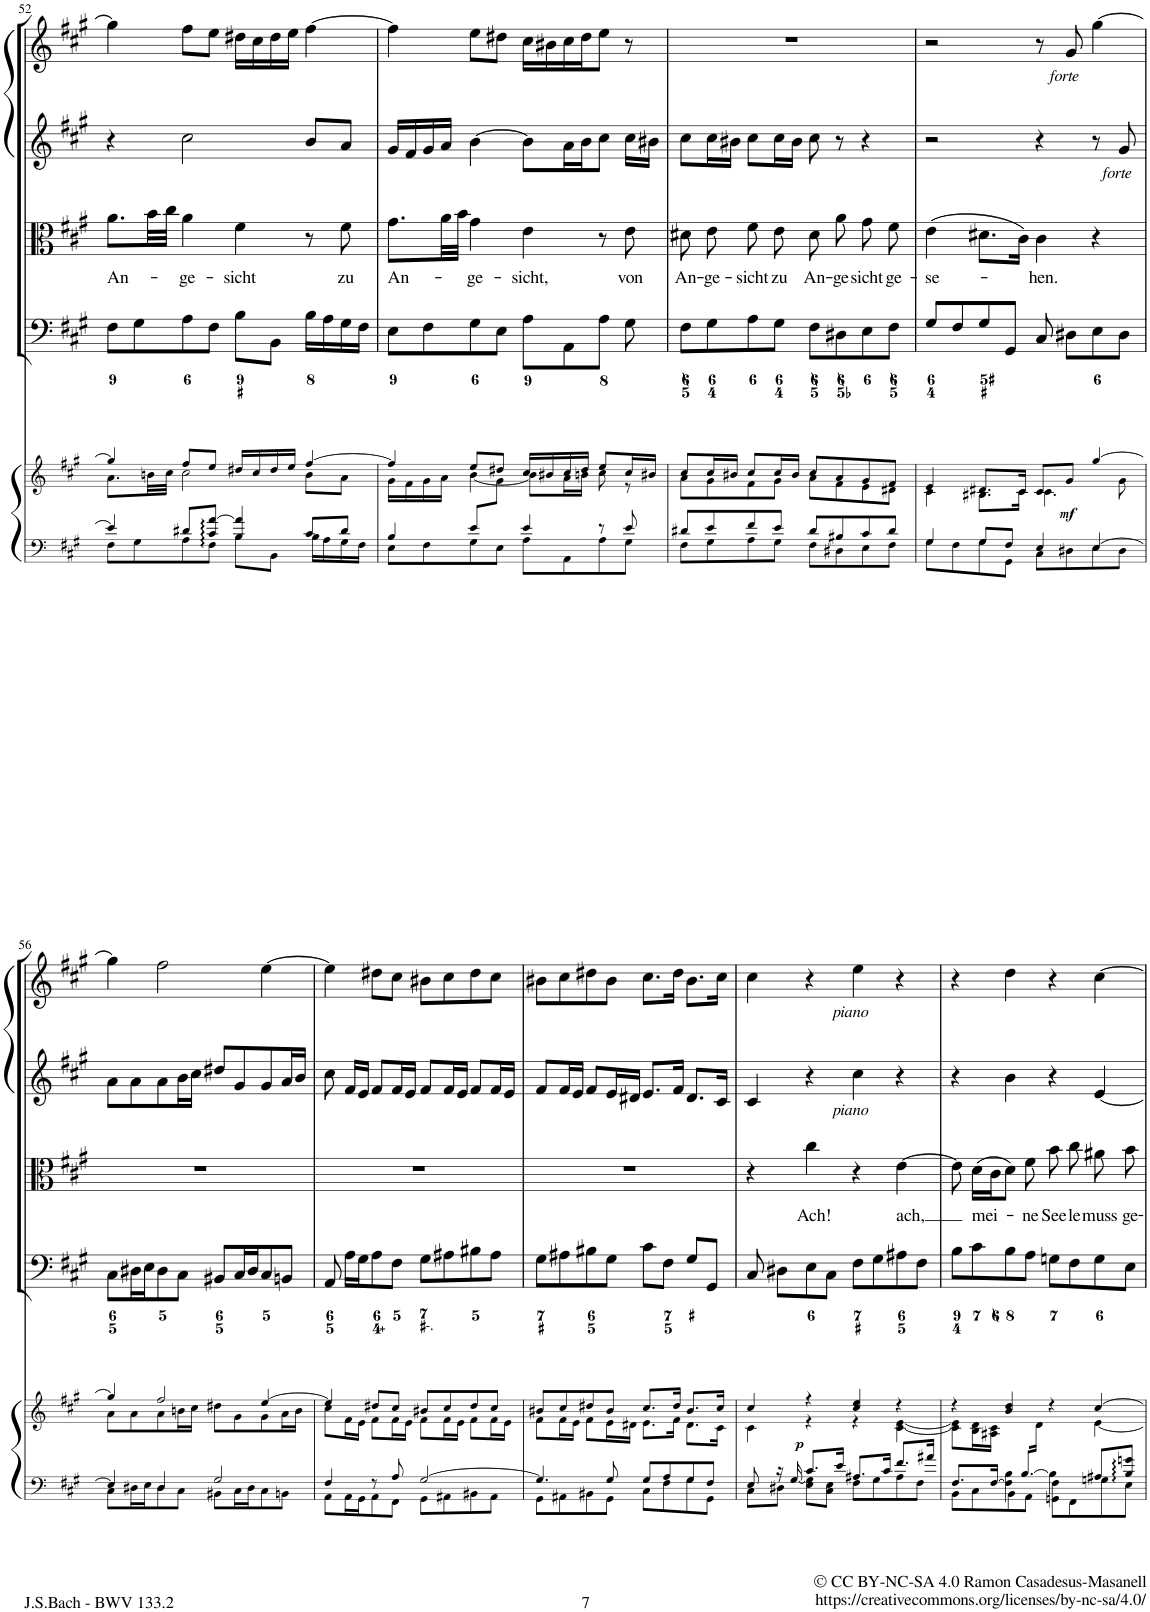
**kern	**kern	**dynam	**kern	**kern	**text	**kern	**dynam	**kern	**dynam
*part5	*part5	*part5	*part4	*part3	*part3	*part2	*part2	*part1	*part1
*staff6	*staff5	*staff5/6	*staff4	*staff3	*staff3	*staff2	*staff2	*staff1	*staff1
*I"Piano reduction	*	*	*I"Continuo	*I"Alto	*	*I"Oboe d'amore II	*	*I"Oboe d'amore I	*
*I'Pno	*	*	*	*	*	*I'Ob	*	*I'Ob	*
!!LO:PB:g=z
*clefF4	*clefG2	*	*clefF4	*clefC3	*	*clefG2	*	*clefG2	*
*k[f#c#g#]	*k[f#c#g#]	*	*k[f#c#g#]	*k[f#c#g#]	*	*k[f#c#g#]	*	*k[f#c#g#]	*
*M2/2	*M2/2	*	*M2/2	*M2/2	*	*M2/2	*	*M2/2	*
*met(c|)	*met(c|)	*	*met(c|)	*met(c|)	*	*met(c|)	*	*met(c|)	*
=52	=52	=52	=52	=52	=52	=52	=52	=52	=52
*^	*^	*	*	*	*	*	*	*	*
!	!	!	!	!	!	!	!LO:LY:b	!	!	!	!
4e/]	8F#\L	4gg#/]	8.a\L	.	8F#\L	8.a\L	An-	4r	.	4gg#\]	.
.	8G#\	.	.	.	8G#\	.	.	.	.	.	.
.	.	.	32bn\LL	.	.	32b\LL	.	.	.	.	.
.	.	.	32cc#\JJJ	.	.	32cc#\JJJ	.	.	.	.	.
!	!	!	!	!	!	!	!LO:LY:b	!	!	!	!
8d#X/L	8A\	8ff#/L	2cc#\	.	8A\	4a\	-ge-	2cc#\	.	8ff#\L	.
8c#/:: [8a/::J	8F#\J	8ee/J	.	.	8F#\J	.	.	.	.	8ee\J	.
!	!	!	!	!	!	!	!LO:LY:b	!	!	!	!
4B/ 4a/]	8B\L	16dd#X/LL	.	.	8B\L	4f#\	-sicht	.	.	16dd#X\LL	.
.	.	16cc#/	.	.	.	.	.	.	.	16cc#\	.
.	8BB\J	16dd#/	.	.	8BB\J	.	.	.	.	16dd#\	.
.	.	16ee/JJ	.	.	.	.	.	.	.	16ee\JJ	.
8c#/L	16B\LL	[4ff#/	8b\L	.	16B\LL	8r	.	8b/L	.	[4ff#\	.
.	16A\	.	.	.	16A\	.	.	.	.	.	.
!	!	!	!	!	!	!	!LO:LY:b	!	!	!	!
8d#/J	16G#\	.	8a\J	.	16G#\	8f#\	zu	8a/J	.	.	.
.	16F#\JJ	.	.	.	16F#\JJ	.	.	.	.	.	.
=53	=53	=53	=53	=53	=53	=53	=53	=53	=53	=53	=53
*	*	*	*^	*	*	*	*	*	*	*	*
!	!	!	!	!	!	!	!	!LO:LY:b	!	!	!	!
4B/	8E\L	4ff#/]	16g#\LL	4.ryy	.	8E\L	8.g#\L	An-	16g#/LL	.	4ff#\]	.
.	.	.	16f#\	.	.	.	.	.	16f#/	.	.	.
.	8F#\	.	16g#\	.	.	8F#\	.	.	16g#/	.	.	.
.	.	.	16a\JJ	.	.	.	32a\LL	.	16a/JJ	.	.	.
.	.	.	.	.	.	.	32b\JJJ	.	.	.	.	.
!	!	!	!	!	!	!	!	!LO:LY:b	!	!	!	!
8e/L	8G#\	8ee/L	[4b\	.	.	8G#\	4g#\	-ge-	[4b\	.	8ee\L	.
8ryy	8E\J	8dd#X/J	.	8g#\J	.	8E\J	.	.	.	.	8dd#X\J	.
!	!	!	!	!	!	!	!	!LO:LY:b	!	!	!	!
4e/	8A\L	16cc#/LL	8b\L]	2ryy	.	8A\L	4e\	-sicht,	8b\L]	.	16cc#\LL	.
.	.	16b#X/	.	.	.	.	.	.	.	.	16b#X\	.
.	8AA\	16cc#/	16a\L	.	.	8AA\	.	.	16a\L	.	16cc#\	.
.	.	16dd#/JJ	16bn\JJ	.	.	.	.	.	16b\J	.	16dd#\J	.
8r	8A\	8ee/L	8cc#\	.	.	8A\J	8r	.	8cc#\J	.	8ee\J	.
!	!	!	!	!	!	!	!	!LO:LY:b	!	!	!	!
8e/	8G#\J	16cc#/L	8r	.	.	8G#\	8e\	von	16cc#\LL	.	8r	.
.	.	16b#X/JJ	.	.	.	.	.	.	16b#X\JJ	.	.	.
*	*	*	*v	*v	*	*	*	*	*	*	*	*
=54	=54	=54	=54	=54	=54	=54	=54	=54	=54	=54	=54
!	!	!	!	!	!	!	!LO:LY:b	!	!	!	!
8d#X/L	8F#\L	8cc#/L	8a\L	.	8F#\L	8d#X\	An-	8cc#\L	.	1r	.
!	!	!	!	!	!	!	!LO:LY:b	!	!	!	!
8e/	8G#\	16cc#/L	8g#\	.	8G#\	8e\	-ge-	16cc#\L	.	.	.
.	.	16b#X/JJ	.	.	.	.	.	16b#X\JJ	.	.	.
!	!	!	!	!	!	!	!LO:LY:b	!	!	!	!
8f#/	8A\	8cc#/L	8f#\	.	8A\	8f#\	-sicht	8cc#\L	.	.	.
!	!	!	!	!	!	!	!LO:LY:b	!	!	!	!
8e/J	8G#\J	16cc#/L	8g#\J	.	8G#\J	8e\	zu	16cc#\L	.	.	.
.	.	16b#/JJ	.	.	.	.	.	16b#\JJ	.	.	.
!	!	!	!	!	!	!	!LO:LY:b	!	!	!	!
8d#/L	8F#\L	8cc#/L	8a\L	.	8F#\L	8d#\	An-	8cc#\	.	.	.
!	!	!	!	!	!	!	!LO:LY:b	!	!	!	!
8B#X/	8D#X\	8a/	8f#\	.	8D#X\	8a\	-ge-	8r	.	.	.
!	!	!	!	!	!	!	!LO:LY:b	!	!	!	!
8c#/	8E\	8g#/	8e\	.	8E\	8g#\	-sicht	4r	.	.	.
!	!	!	!	!	!	!	!LO:LY:b	!	!	!	!
8d#/J	8F#\J	8f#/J	8d#X\J	.	8F#\J	8f#\	ge-	.	.	.	.
=55	=55	=55	=55	=55	=55	=55	=55	=55	=55	=55	=55
!	!	!	!	!	!	!	!LO:LY:b	!	!	!	!
4G#/	8G#\L	4e/	4c#\	.	8G#/L	(4e\	-se-	2r	.	2r	.
.	8F#\	.	.	.	8F#/	.	.	.	.	.	.
8G#/L	8G#\	8.d#X/L	8.B#X\L	.	8G#/	8.d#X\L	.	.	.	.	.
8F#/J	8GG#\J	.	.	.	8GG#/J	.	.	.	.	.	.
.	.	16c#/Jk	16c#\Jk	.	.	16c#\Jk)	.	.	.	.	.
!	!	!	!	!	!	!	!LO:LY:b	!	!	!	!
4E/	8C#\L	8c#/L	4.c#\	.	8C#/	4c#\	-hen.	4r	.	8r	.
!	!	!	!	!LO:DY:b	!	!	!	!	!	!	!LO:DY:b
.	8D#X\	8g#/J	.	mf	8D#X\L	.	.	.	.	8g#/	other-dynamics
[4E/	8E\	[4gg#/	.	.	8E\	4r	.	8r	.	[4gg#\	.
!	!	!	!	!	!	!	!	!	!LO:DY:b	!	!
.	8D#\J	.	8g#\	.	8D#\J	.	.	8g#/	other-dynamics	.	.
!!LO:LB:g=z
=56	=56	=56	=56	=56	=56	=56	=56	=56	=56	=56	=56
4E/]	8C#\L	4gg#/]	8a\L	.	8C#\L	1r	.	8a\L	.	4gg#\]	.
.	16D#X\L	.	8a\	.	16D#X\L	.	.	8a\	.	.	.
.	16E\J	.	.	.	16E\J	.	.	.	.	.	.
4D#/	8D#\	2ff#/	8a\	.	8D#\	.	.	8a\	.	2ff#\	.
.	8C#\J	.	16bn\L	.	8C#\J	.	.	16b\L	.	.	.
.	.	.	16cc#\JJ	.	.	.	.	16cc#\JJ	.	.	.
2G#/	8BB#X\L	.	8dd#X\L	.	8BB#X/L	.	.	8dd#X/L	.	.	.
.	16C#\L	.	8g#\	.	16C#/L	.	.	8g#/	.	.	.
.	16D#\J	.	.	.	16D#/J	.	.	.	.	.	.
.	8C#\	[4ee/	8g#\	.	8C#/	.	.	8g#/	.	[4ee\	.
.	8BBn\J	.	16a\L	.	8BBn/J	.	.	16a/L	.	.	.
.	.	.	16b\JJ	.	.	.	.	16b/JJ	.	.	.
=57	=57	=57	=57	=57	=57	=57	=57	=57	=57	=57	=57
4F#/	8AA\L	4ee/]	8cc#\L	.	8AA/	1r	.	8cc#\	.	4ee\]	.
.	16AA\L	.	16f#\L	.	16A\LL	.	.	16f#/LL	.	.	.
.	16GG#\J	.	16e\JJ	.	16G#\J	.	.	16e/JJ	.	.	.
8r	8AA\	8dd#X/L	8f#\L	.	8A\	.	.	8f#/L	.	8dd#X\L	.
8A/	8FF#\J	8cc#/J	16f#\L	.	8F#\J	.	.	16f#/L	.	8cc#\J	.
.	.	.	16e\JJ	.	.	.	.	16e/JJ	.	.	.
[2G#/	8GG#\L	8b#X/L	8f#\L	.	8G#\L	.	.	8f#/L	.	8b#X\L	.
.	8AA#X\	8cc#/	16f#\L	.	8A#X\	.	.	16f#/L	.	8cc#\	.
.	.	.	16e\JJ	.	.	.	.	16e/JJ	.	.	.
.	8BB#X\	8dd#/	8f#\L	.	8B#X\	.	.	8f#/L	.	8dd#\	.
.	8AA#\J	8cc#/J	16f#\L	.	8A#\J	.	.	16f#/L	.	8cc#\J	.
.	.	.	16e\JJ	.	.	.	.	16e/JJ	.	.	.
=58	=58	=58	=58	=58	=58	=58	=58	=58	=58	=58	=58
4.G#/]	8GG#\L	8b#X/L	8f#\L	.	8G#\L	1r	.	8f#/L	.	8b#X\L	.
.	8AA#X\	8cc#/	16f#\L	.	8A#X\	.	.	16f#/L	.	8cc#\	.
.	.	.	16e\JJ	.	.	.	.	16e/JJ	.	.	.
.	8BB#X\	8dd#X/	8f#\L	.	8B#X\	.	.	8f#/L	.	8dd#X\	.
8G#/	8GG#\J	8b#/J	16e\L	.	8G#\J	.	.	16e/L	.	8b#\J	.
.	.	.	16d#X\JJ	.	.	.	.	16d#X/JJ	.	.	.
8G#/L	8C#\L	8.cc#/L	8.e\L	.	8c#\L	.	.	8.e/L	.	8.cc#\L	.
8A/	8F#\	.	.	.	8F#\J	.	.	.	.	.	.
.	.	16dd#/Jk	16f#\Jk	.	.	.	.	16f#/Jk	.	16dd#\Jk	.
8G#/	8G#\	8.b#/L	8.d#\L	.	8G#/L	.	.	8.d#/L	.	8.b#\L	.
8F#/J	8GG#\J	.	.	.	8GG#/J	.	.	.	.	.	.
.	.	16cc#/Jk	16c#\Jk	.	.	.	.	16c#/Jk	.	16cc#\Jk	.
=59	=59	=59	=59	=59	=59	=59	=59	=59	=59	=59	=59
!	!	!	!	!LO:DY:b	!	!	!	!	!	!	!
8E/	8C#\L	4cc#/	4c#\	p	8C#/	4r	.	4c#/	.	4cc#\	.
16r	8D#X\J	.	.	.	8D#X\L	.	.	.	.	.	.
[<16G#/	.	.	.	.	.	.	.	.	.	.	.
!	!	!	!	!	!	!	!LO:LY:b	!	!	!	!
8.c#/L	8E\ 8G#\]L	4r	4r	.	8E\	4cc#\	Ach!	4r	.	4r	.
.	8C#\ 8E\J	.	.	.	8C#\J	.	.	.	.	.	.
16e/Jk	.	.	.	.	.	.	.	.	.	.	.
!	!	!	!	!	!	!	!	!	!LO:DY:b	!	!LO:DY:b
8.A#X/L	8F#\L	4cc#/ 4ee/	4r	.	8F#\L	4r	.	4cc#\	other-dynamics	4ee\	other-dynamics
.	8G#\	.	.	.	8G#\	.	.	.	.	.	.
16c#/Jk	.	.	.	.	.	.	.	.	.	.	.
!	!	!	!	!	!	!	!LO:LY:b	!	!	!	!
8.f#/L	8A#\	4r	[4c#\ [4e\	.	8A#X\	[4e\	ach,	4r	.	4r	.
.	8F#\J	.	.	.	8F#\J	.	.	.	.	.	.
16a#X/Jk	.	.	.	.	.	.	.	.	.	.	.
=60	=60	=60	=60	=60	=60	=60	=60	=60	=60	=60	=60
*	*^	*	*	*	*	*	*	*	*	*	*
4ryy	8.F#/L	8BB\L	4r	8c#\] 8e\]L	.	8B\L	8e\]	.	4r	.	4r	.
!	!	!	!	!	!	!	!	!LO:LY:b	!	!	!	!
.	.	8C#\	.	16B\ 16d\L	.	8c#\	(16d\LL	mei-	.	.	.	.
.	[16F#/Jk	.	.	16A#X\ 16c#\JJ	.	.	16c#\J	.	.	.	.	.
8.B/L	4F#\] [>4B\	8BB\	4b/ 4dd/	8.ryy	.	8B\	8d\J)	.	4b\	.	4dd\	.
!	!	!	!	!	!	!	!	!LO:LY:b	!	!	!	!
.	.	8AA\J	.	.	.	8A\J	8f#\	-ne	.	.	.	.
16ryy	.	.	.	16d\Jk	.	.	.	.	.	.	.	.
!	!	!	!	!	!	!	!	!LO:LY:b	!	!	!	!
4F#\	4B\]	8GGn\L	4r	4ryy	.	8Gn\L	8b\	See-	4r	.	4r	.
!	!	!	!	!	!	!	!	!LO:LY:b	!	!	!	!
.	.	8FF#\	.	.	.	8F#\	8cc#\	-le	.	.	.	.
!	!	!	!	!	!	!	!	!LO:LY:b	!	!	!	!
4ryy	8A#X/L	8Gn\	[4cc#/	[4e\	.	8G\	8a#X\	muss	[4e/	.	[4cc#\	.
!	!	!	!	!	!	!	!	!LO:LY:b	!	!	!	!
.	8B/:: 8gn/::J	8E\J	.	.	.	8E\J	8b\	ge-	.	.	.	.
*v	*v	*v	*	*	*	*	*	*	*	*	*	*
*	*v	*v	*	*	*	*	*	*	*	*
=	=	=	=	=	=	=	=	=	=
*-	*-	*-	*-	*-	*-	*-	*-	*-	*-
